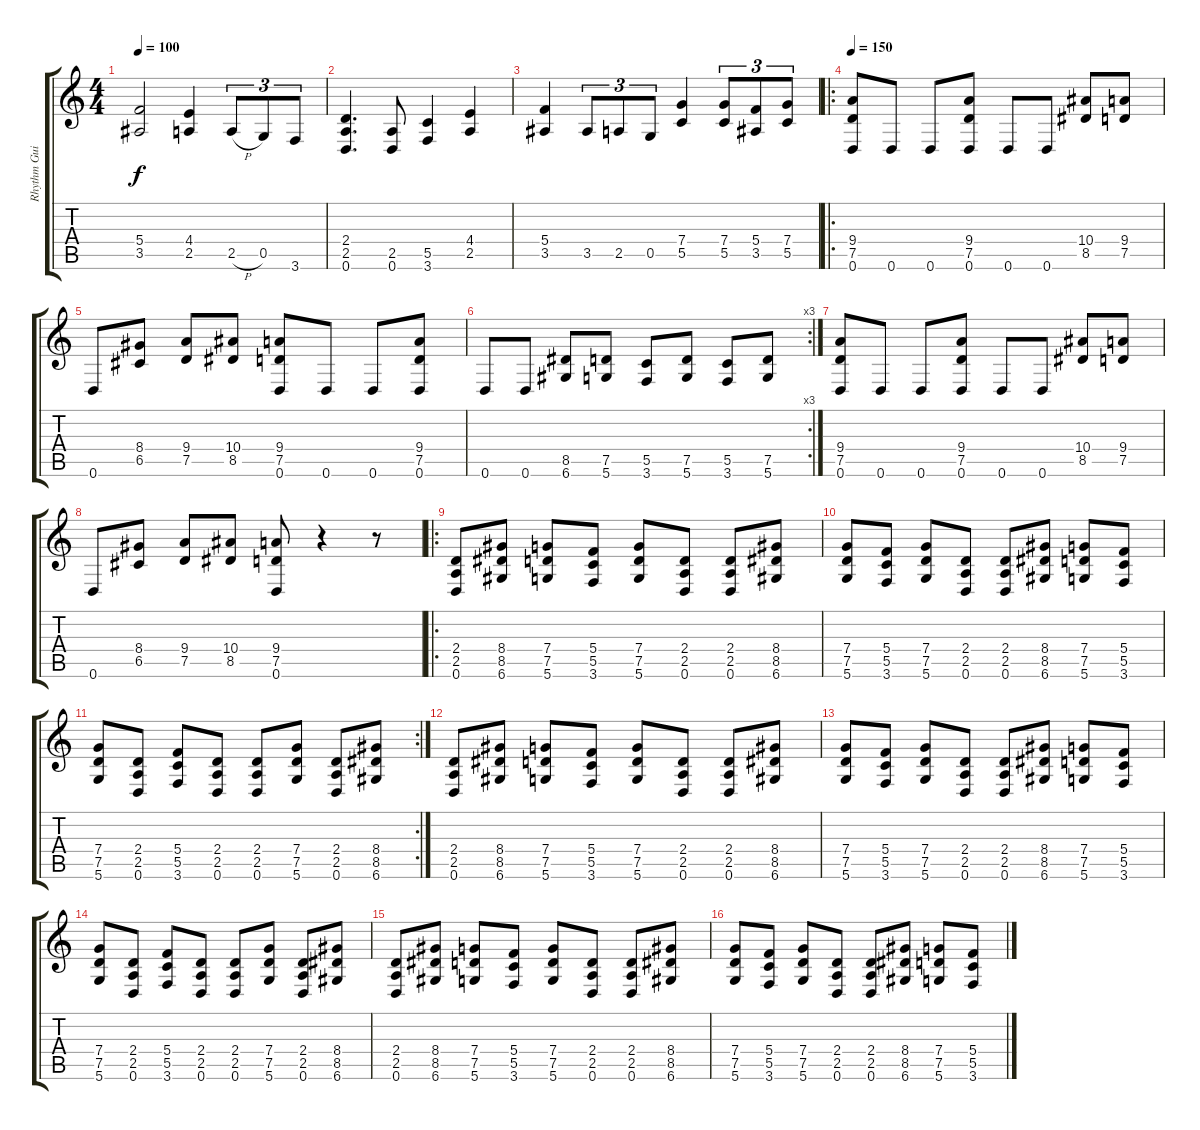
\track ("Rhythm Guitar" "Rhythm Gui") {instrument distortionguitar}
\staff {score tabs}
\tuning (D4 A3 F3 C3 G2 D2) {hide}
\ts (4 4)
\tempo 100
\clef g2
\ks c
(5.4 3.5).2{dy f} (4.4 2.5).4 2.5{h}.8{tu (3 2)} 0.5.8{tu (3 2)} 3.6.8{tu (3 2)} |
(2.4 2.5 0.6).4{d} (2.5 0.6).8 (5.5 3.6).4 (4.4 2.5).4 |
(5.4 3.5).4 3.5.8{tu (3 2)} 2.5.8{tu (3 2)} 0.5.8{tu (3 2)} (7.4 5.5).4 (7.4 5.5).8{tu (3 2)} (5.4 3.5).8{tu (3 2)} (7.4 5.5).8{tu (3 2)} |
\ro
\tempo 150
(9.4 7.5 0.6).8 0.6.8 0.6.8 (9.4 7.5 0.6).8 0.6.8 0.6.8 (10.4 8.5).8 (9.4 7.5).8 |
0.6.8 (8.4 6.5).8 (9.4 7.5).8 (10.4 8.5).8 (9.4 7.5 0.6).8 0.6.8 0.6.8 (9.4 7.5 0.6).8 |
\rc 3
0.6.8 0.6.8 (8.5 6.6).8 (7.5 5.6).8 (5.5 3.6).8 (7.5 5.6).8 (5.5 3.6).8 (7.5 5.6).8 |
(9.4 7.5 0.6).8 0.6.8 0.6.8 (9.4 7.5 0.6).8 0.6.8 0.6.8 (10.4 8.5).8 (9.4 7.5).8 |
0.6.8 (8.4 6.5).8 (9.4 7.5).8 (10.4 8.5).8 (9.4 7.5 0.6).8 r.4 r.8 |
\ro
(2.4 2.5 0.6).8 (8.4 8.5 6.6).8 (7.4 7.5 5.6).8 (5.4 5.5 3.6).8 (7.4 7.5 5.6).8 (2.4 2.5 0.6).8 (2.4 2.5 0.6).8 (8.4 8.5 6.6).8 |
(7.4 7.5 5.6).8 (5.4 5.5 3.6).8 (7.4 7.5 5.6).8 (2.4 2.5 0.6).8 (2.4 2.5 0.6).8 (8.4 8.5 6.6).8 (7.4 7.5 5.6).8 (5.4 5.5 3.6).8 |
\rc 2
(7.4 7.5 5.6).8 (2.4 2.5 0.6).8 (5.4 5.5 3.6).8 (2.4 2.5 0.6).8 (2.4 2.5 0.6).8 (7.4 7.5 5.6).8 (2.4 2.5 0.6).8 (8.4 8.5 6.6).8 |
(2.4 2.5 0.6).8 (8.4 8.5 6.6).8 (7.4 7.5 5.6).8 (5.4 5.5 3.6).8 (7.4 7.5 5.6).8 (2.4 2.5 0.6).8 (2.4 2.5 0.6).8 (8.4 8.5 6.6).8 |
(7.4 7.5 5.6).8 (5.4 5.5 3.6).8 (7.4 7.5 5.6).8 (2.4 2.5 0.6).8 (2.4 2.5 0.6).8 (8.4 8.5 6.6).8 (7.4 7.5 5.6).8 (5.4 5.5 3.6).8 |
(7.4 7.5 5.6).8 (2.4 2.5 0.6).8 (5.4 5.5 3.6).8 (2.4 2.5 0.6).8 (2.4 2.5 0.6).8 (7.4 7.5 5.6).8 (2.4 2.5 0.6).8 (8.4 8.5 6.6).8 |
(2.4 2.5 0.6).8 (8.4 8.5 6.6).8 (7.4 7.5 5.6).8 (5.4 5.5 3.6).8 (7.4 7.5 5.6).8 (2.4 2.5 0.6).8 (2.4 2.5 0.6).8 (8.4 8.5 6.6).8 |
(7.4 7.5 5.6).8 (5.4 5.5 3.6).8 (7.4 7.5 5.6).8 (2.4 2.5 0.6).8 (2.4 2.5 0.6).8 (8.4 8.5 6.6).8 (7.4 7.5 5.6).8 (5.4 5.5 3.6).8
